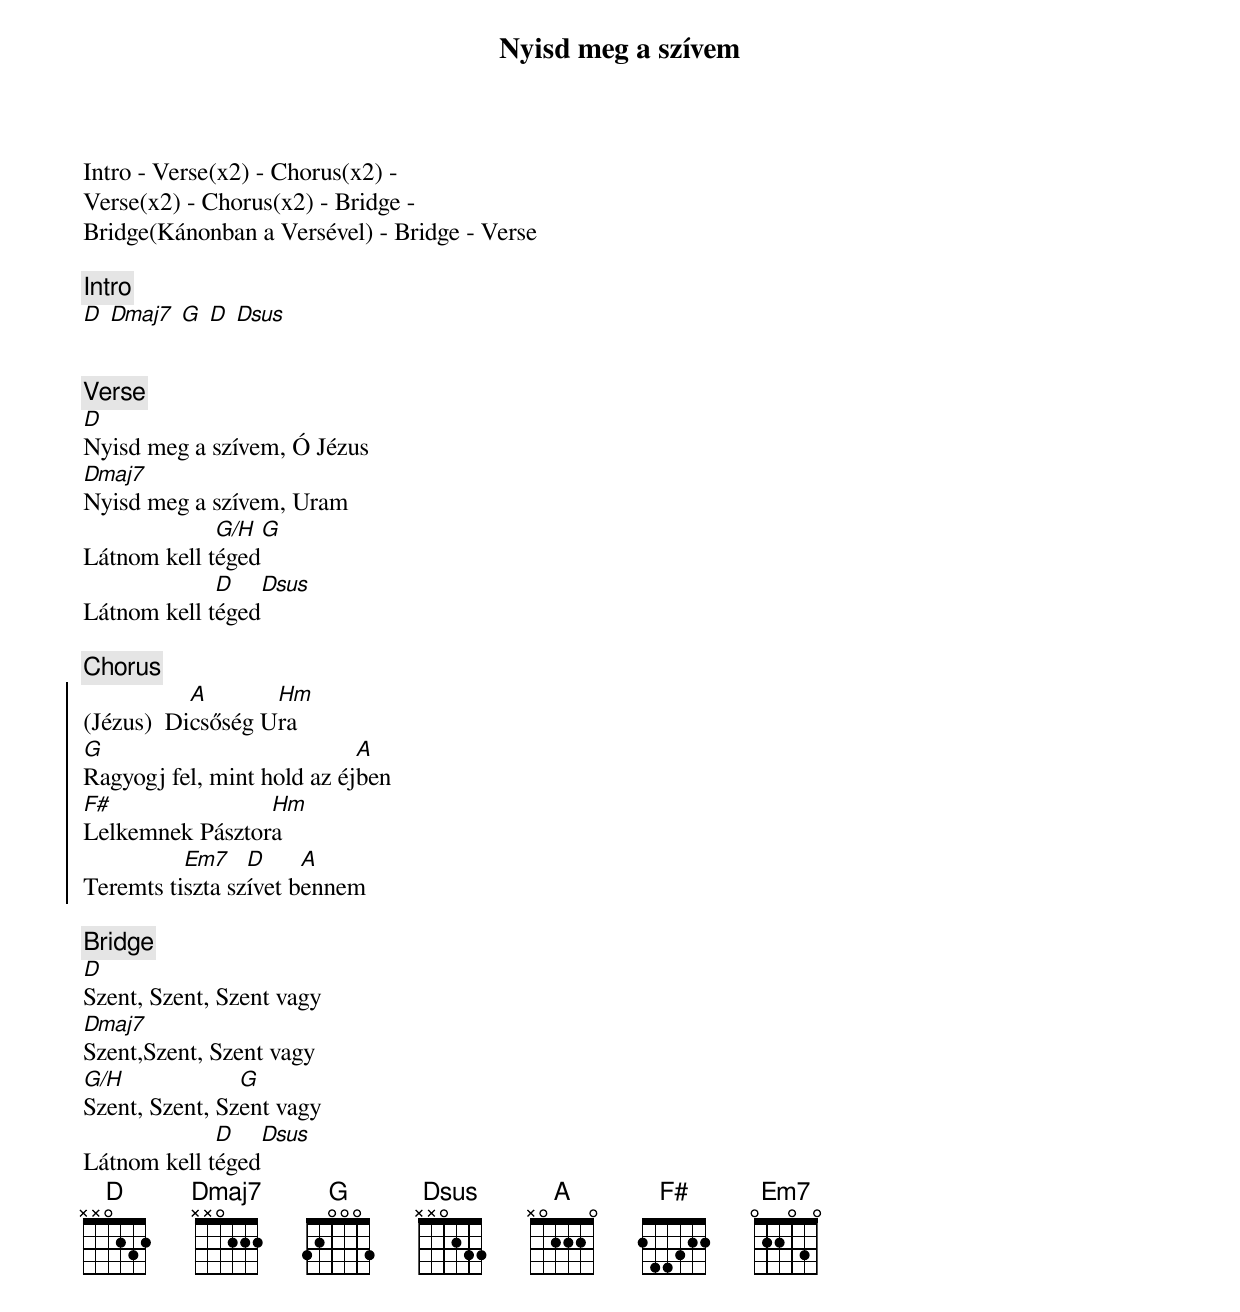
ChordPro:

{title: Nyisd meg a szívem}
{subtitle: }
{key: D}

Intro - Verse(x2) - Chorus(x2) -
Verse(x2) - Chorus(x2) - Bridge -
Bridge(Kánonban a Versével) - Bridge - Verse

{c:Intro}
[D] [Dmaj7] [G] [D] [Dsus]


{c:Verse}
[D]Nyisd meg a szívem, Ó Jézus
[Dmaj7]Nyisd meg a szívem, Uram
Látnom kell t[G/H]éged[G]
Látnom kell t[D]éged[Dsus]

{c:Chorus}
{soc}
(Jézus)  Di[A]csőség U[Hm]ra
[G]Ragyogj fel, mint hold az éj[A]ben
[F#]Lelkemnek Pásztor[Hm]a
Teremts ti[Em7]szta sz[D]ívet b[A]ennem
{eoc}

{c:Bridge}
[D]Szent, Szent, Szent vagy
[Dmaj7]Szent,Szent, Szent vagy
[G/H]Szent, Szent, Sz[G]ent vagy
Látnom kell t[D]éged[Dsus]
